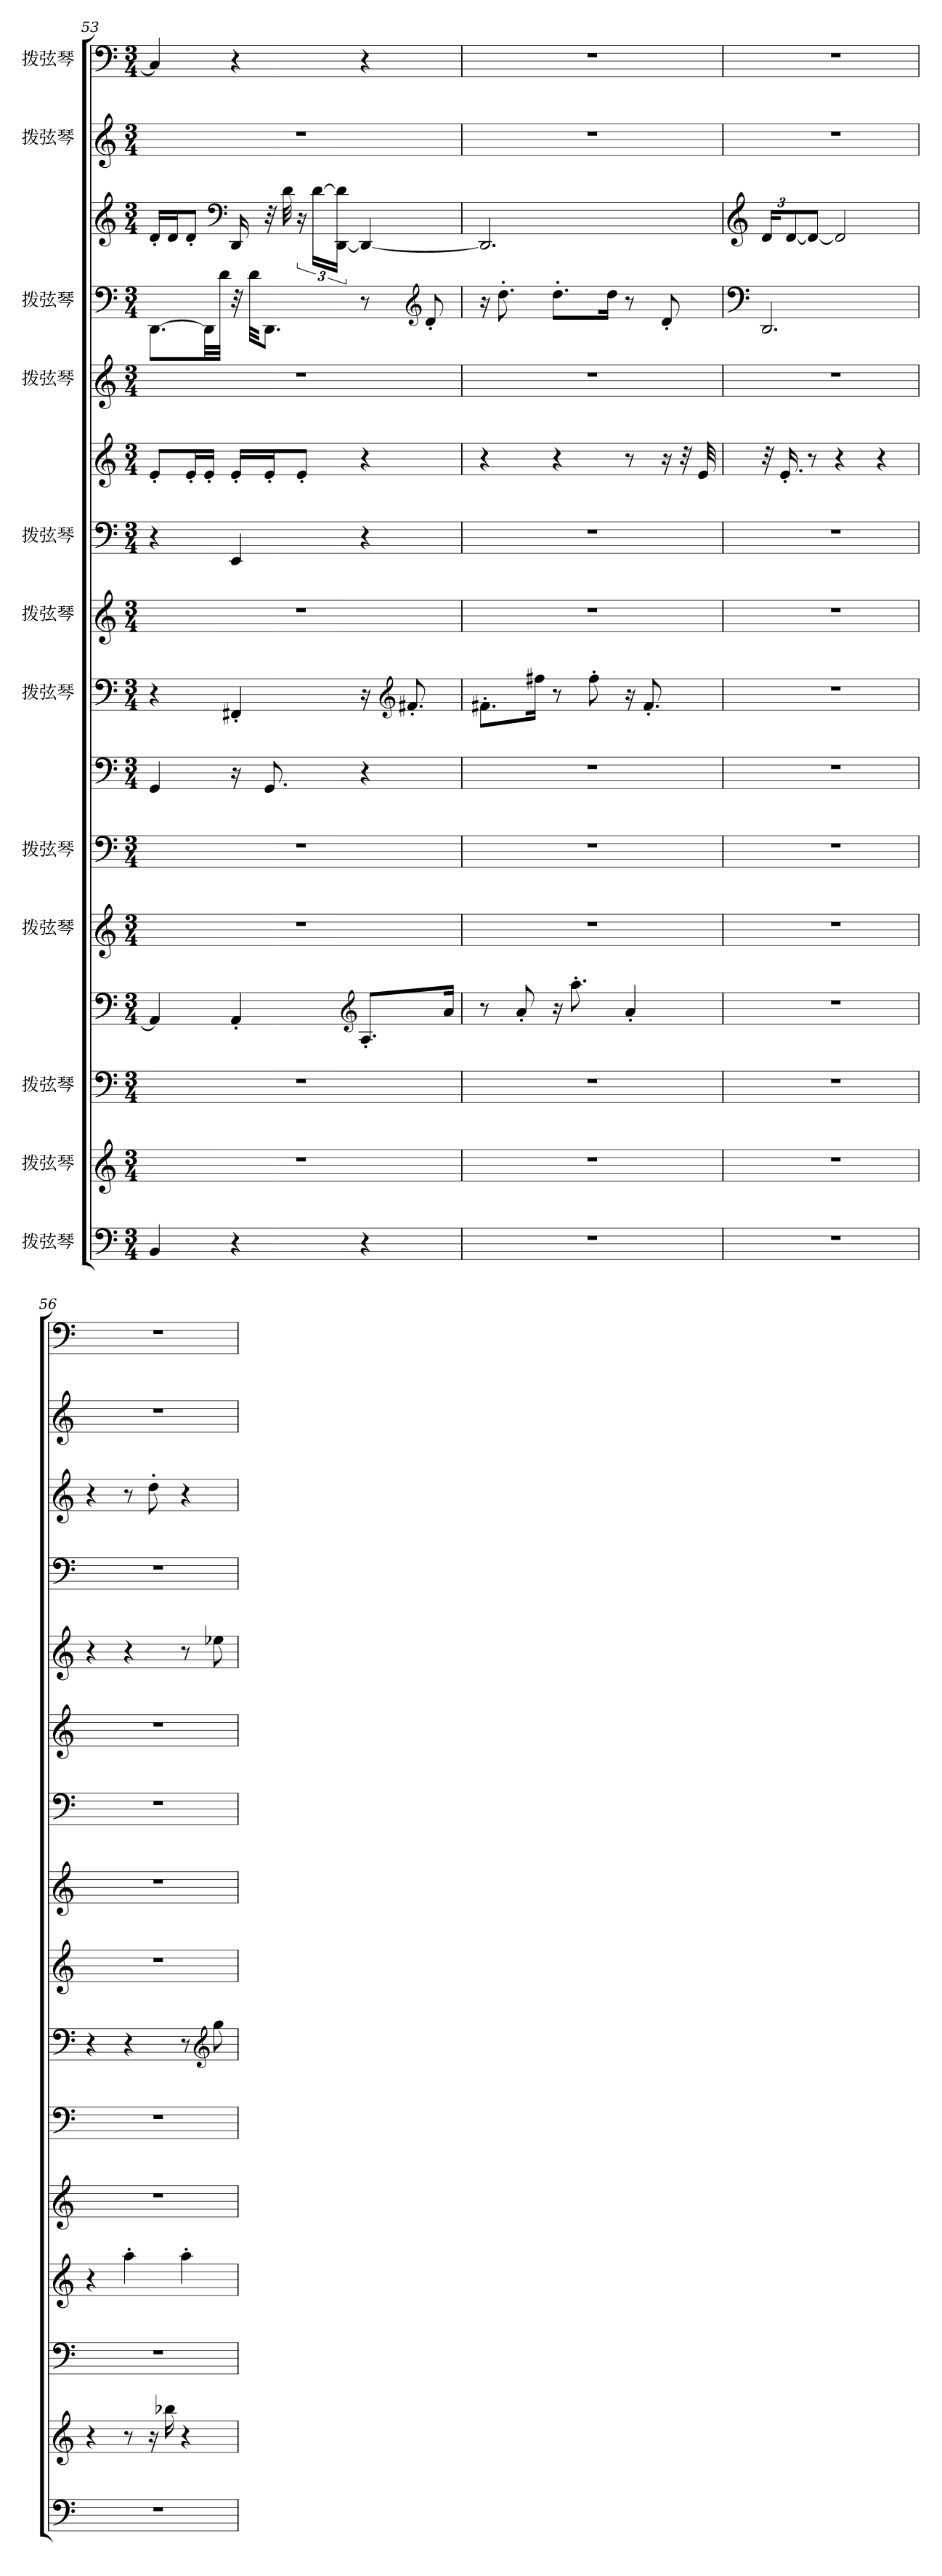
**kern	**kern	**kern	**kern	**kern	**kern	**kern	**kern	**kern	**kern	**kern	**kern	**kern	**kern	**kern	**kern
*part12	*part11	*part10	*part10	*part9	*part8	*part8	*part7	*part6	*part5	*part5	*part4	*part3	*part3	*part2	*part1
*staff16	*staff15	*staff14	*staff13	*staff12	*staff11	*staff10	*staff9	*staff8	*staff7	*staff6	*staff5	*staff4	*staff3	*staff2	*staff1
*I"拨弦琴	*I"拨弦琴	*I"拨弦琴	*	*I"拨弦琴	*I"拨弦琴	*	*I"拨弦琴	*I"拨弦琴	*I"拨弦琴	*	*I"拨弦琴	*I"拨弦琴	*	*I"拨弦琴	*I"拨弦琴
!!LO:PB:g=z
*clefF4	*clefG2	*clefF4	*clefF4	*clefG2	*clefF4	*clefF4	*clefF4	*clefG2	*clefF4	*clefG2	*clefG2	*clefF4	*clefG2	*clefG2	*clefF4
*k[]	*k[]	*k[]	*k[]	*k[]	*k[]	*k[]	*k[]	*k[]	*k[]	*k[]	*k[]	*k[]	*k[]	*k[]	*k[]
*M3/4	*M3/4	*M3/4	*M3/4	*M3/4	*M3/4	*M3/4	*M3/4	*M3/4	*M3/4	*M3/4	*M3/4	*M3/4	*M3/4	*M3/4	*M3/4
=53	=53	=53	=53	=53	=53	=53	=53	=53	=53	=53	=53	=53	=53	=53	=53
4BB/	2.r	2.r	4AA/]	2.r	2.r	4GG/	4r	2.r	4r	8e'/L	2.r	[8.DD\L	16d'/LL	2.r	4C/]
.	.	.	.	.	.	.	.	.	.	.	.	.	16d/J	.	.
.	.	.	.	.	.	.	.	.	.	16e'/L	.	.	8d'/J	.	.
.	.	.	.	.	.	.	.	.	.	16e'/JJ	.	32DD\LL]	.	.	.
.	.	.	.	.	.	.	.	.	.	.	.	32d\JJJ	.	.	.
*	*	*	*	*	*	*	*	*	*	*	*	*	*clefF4	*	*
4r	.	.	4AA'/	.	.	16r	4FF#X'/	.	4EE/	16e'/LL	.	32r	16DD/	.	4r
.	.	.	.	.	.	.	.	.	.	.	.	32d\KKL	.	.	.
.	.	.	.	.	.	8.GG/	.	.	.	16e'/J	.	8.DD\J	32r	.	.
.	.	.	.	.	.	.	.	.	.	.	.	.	32d\	.	.
.	.	.	.	.	.	.	.	.	.	8e'/J	.	.	24r	.	.
.	.	.	.	.	.	.	.	.	.	.	.	.	[24d\LL	.	.
.	.	.	.	.	.	.	.	.	.	.	.	.	[24DD\ 24d\]JJ	.	.
*	*	*	*clefG2	*	*	*	*	*	*	*	*	*	*	*	*
4r	.	.	8.A'/L	.	.	4r	16r	.	4r	4r	.	8r	4DD/_	.	4r
*	*	*	*	*	*	*	*clefG2	*	*	*	*	*	*	*	*
.	.	.	.	.	.	.	8.f#X'/	.	.	.	.	.	.	.	.
*	*	*	*	*	*	*	*	*	*	*	*	*clefG2	*	*	*
.	.	.	.	.	.	.	.	.	.	.	.	8d'/	.	.	.
.	.	.	16a/Jk	.	.	.	.	.	.	.	.	.	.	.	.
=54	=54	=54	=54	=54	=54	=54	=54	=54	=54	=54	=54	=54	=54	=54	=54
2.r	2.r	2.r	8r	2.r	2.r	2.r	8.f#X'\L	2.r	2.r	4r	2.r	16r	2.DD/]	2.r	2.r
.	.	.	.	.	.	.	.	.	.	.	.	8.dd'\	.	.	.
.	.	.	8a'/	.	.	.	.	.	.	.	.	.	.	.	.
.	.	.	.	.	.	.	16ff#X\Jk	.	.	.	.	.	.	.	.
.	.	.	16r	.	.	.	8r	.	.	4r	.	8.dd'\L	.	.	.
.	.	.	8.aa'\	.	.	.	.	.	.	.	.	.	.	.	.
.	.	.	.	.	.	.	8ff#'\	.	.	.	.	.	.	.	.
.	.	.	.	.	.	.	.	.	.	.	.	16dd\Jk	.	.	.
.	.	.	4a'/	.	.	.	16r	.	.	8r	.	8r	.	.	.
.	.	.	.	.	.	.	8.f#'/	.	.	.	.	.	.	.	.
.	.	.	.	.	.	.	.	.	.	16r	.	8d'/	.	.	.
.	.	.	.	.	.	.	.	.	.	32r	.	.	.	.	.
.	.	.	.	.	.	.	.	.	.	32e/	.	.	.	.	.
=55	=55	=55	=55	=55	=55	=55	=55	=55	=55	=55	=55	=55	=55	=55	=55
*	*	*	*	*	*	*	*	*	*	*	*	*clefF4	*clefG2	*	*
*	*	*	*	*	*	*	*	*	*	*	*	*	*Xbrackettup	*	*
2.r	2.r	2.r	2.r	2.r	2.r	2.r	2.r	2.r	2.r	32r	2.r	2.DD/	24d/KL	2.r	2.r
.	.	.	.	.	.	.	.	.	.	16.e'/	.	.	.	.	.
.	.	.	.	.	.	.	.	.	.	.	.	.	[12d/	.	.
.	.	.	.	.	.	.	.	.	.	8r	.	.	8d/J_	.	.
.	.	.	.	.	.	.	.	.	.	4r	.	.	2d/]	.	.
.	.	.	.	.	.	.	.	.	.	4r	.	.	.	.	.
!!LO:PB:g=z
=56	=56	=56	=56	=56	=56	=56	=56	=56	=56	=56	=56	=56	=56	=56	=56
2.r	4r	2.r	4r	2.r	2.r	4r	2.r	2.r	2.r	2.r	4r	2.r	4r	2.r	2.r
.	8r	.	4aa'\	.	.	4r	.	.	.	.	4r	.	8r	.	.
.	16r	.	.	.	.	.	.	.	.	.	.	.	8dd'\	.	.
.	16bb-X\	.	.	.	.	.	.	.	.	.	.	.	.	.	.
.	4r	.	4aa'\	.	.	8r	.	.	.	.	8r	.	4r	.	.
*	*	*	*	*	*	*clefG2	*	*	*	*	*	*	*	*	*
.	.	.	.	.	.	8gg\	.	.	.	.	8ee-X\	.	.	.	.
=	=	=	=	=	=	=	=	=	=	=	=	=	=	=	=
*-	*-	*-	*-	*-	*-	*-	*-	*-	*-	*-	*-	*-	*-	*-	*-
